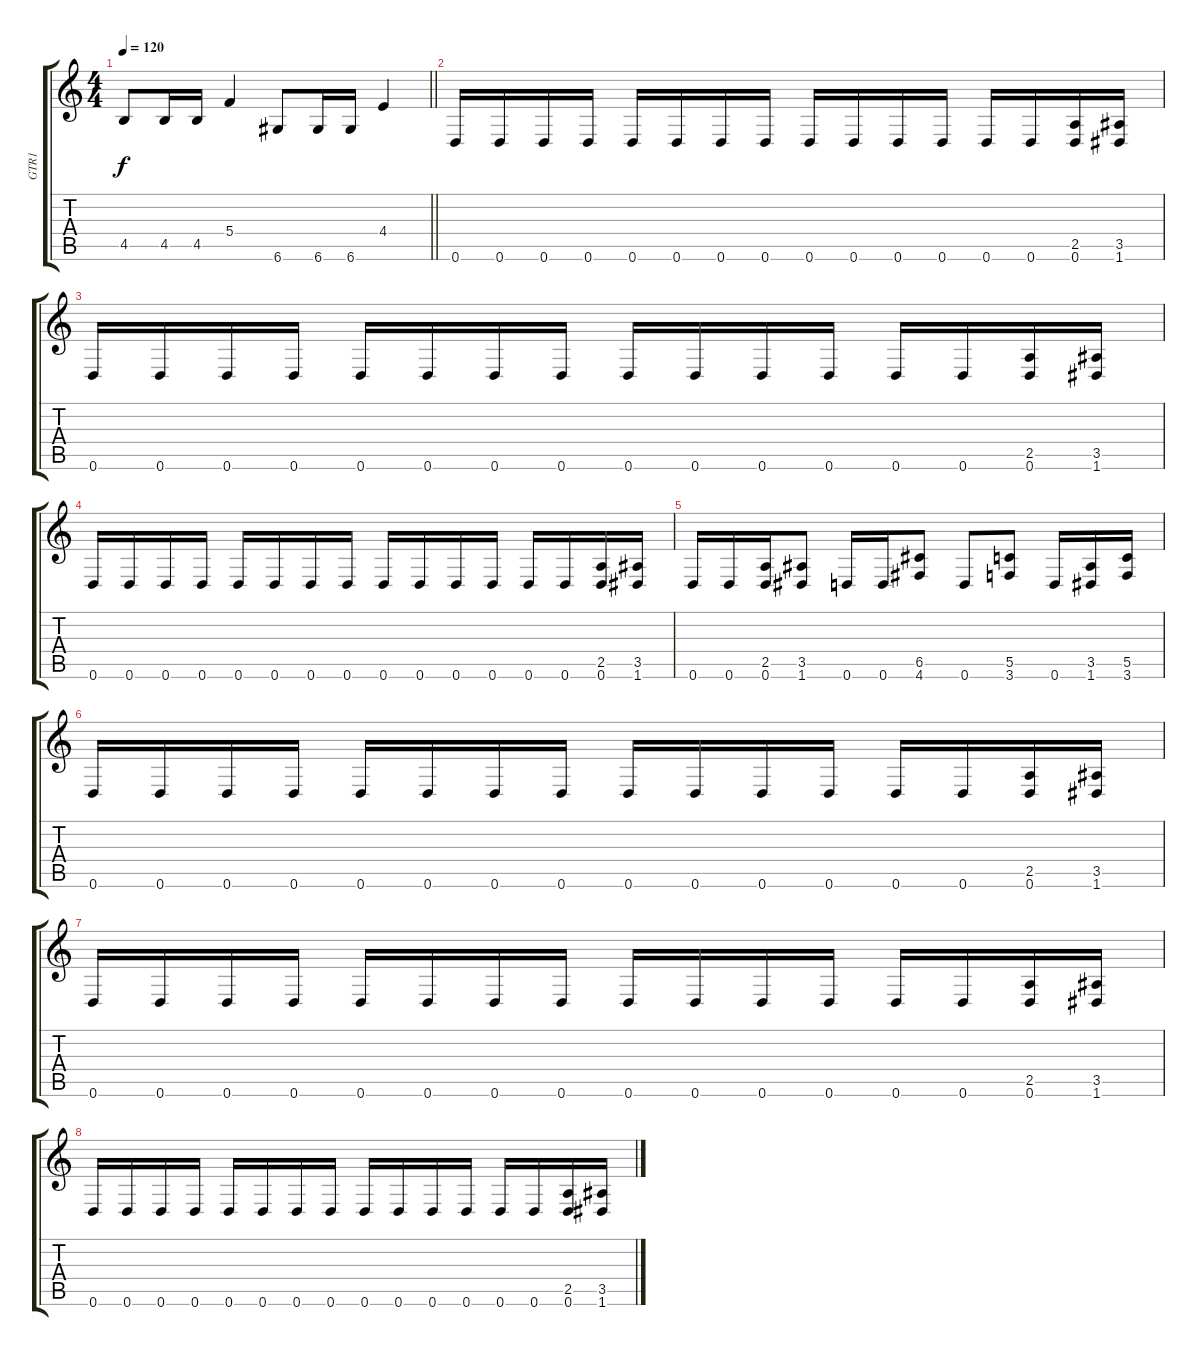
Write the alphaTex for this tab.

\track ("GTR1" "GTR1") {instrument distortionguitar}
\staff {score tabs}
\tuning (D4 A3 F3 C3 G2 D2) {hide}
\ts (4 4)
\tempo 120
\clef g2
\barLineRight lightlight
\ks c
4.5.8{dy f} 4.5.16 4.5.16 5.4.4 6.6.8 6.6.16 6.6.16 4.4.4 |
0.6.16 0.6.16 0.6.16 0.6.16 0.6.16 0.6.16 0.6.16 0.6.16 0.6.16 0.6.16 0.6.16 0.6.16 0.6.16 0.6.16 (2.5 0.6).16 (3.5 1.6).16 |
0.6.16 0.6.16 0.6.16 0.6.16 0.6.16 0.6.16 0.6.16 0.6.16 0.6.16 0.6.16 0.6.16 0.6.16 0.6.16 0.6.16 (2.5 0.6).16 (3.5 1.6).16 |
0.6.16 0.6.16 0.6.16 0.6.16 0.6.16 0.6.16 0.6.16 0.6.16 0.6.16 0.6.16 0.6.16 0.6.16 0.6.16 0.6.16 (2.5 0.6).16 (3.5 1.6).16 |
0.6.16 0.6.16 (2.5 0.6).16 (3.5 1.6).8 0.6.16 0.6.16 (6.5 4.6).8 0.6.8 (5.5 3.6).8 0.6.16 (3.5 1.6).16 (5.5 3.6).16 |
0.6.16 0.6.16 0.6.16 0.6.16 0.6.16 0.6.16 0.6.16 0.6.16 0.6.16 0.6.16 0.6.16 0.6.16 0.6.16 0.6.16 (2.5 0.6).16 (3.5 1.6).16 |
0.6.16 0.6.16 0.6.16 0.6.16 0.6.16 0.6.16 0.6.16 0.6.16 0.6.16 0.6.16 0.6.16 0.6.16 0.6.16 0.6.16 (2.5 0.6).16 (3.5 1.6).16 |
0.6.16 0.6.16 0.6.16 0.6.16 0.6.16 0.6.16 0.6.16 0.6.16 0.6.16 0.6.16 0.6.16 0.6.16 0.6.16 0.6.16 (2.5 0.6).16 (3.5 1.6).16
